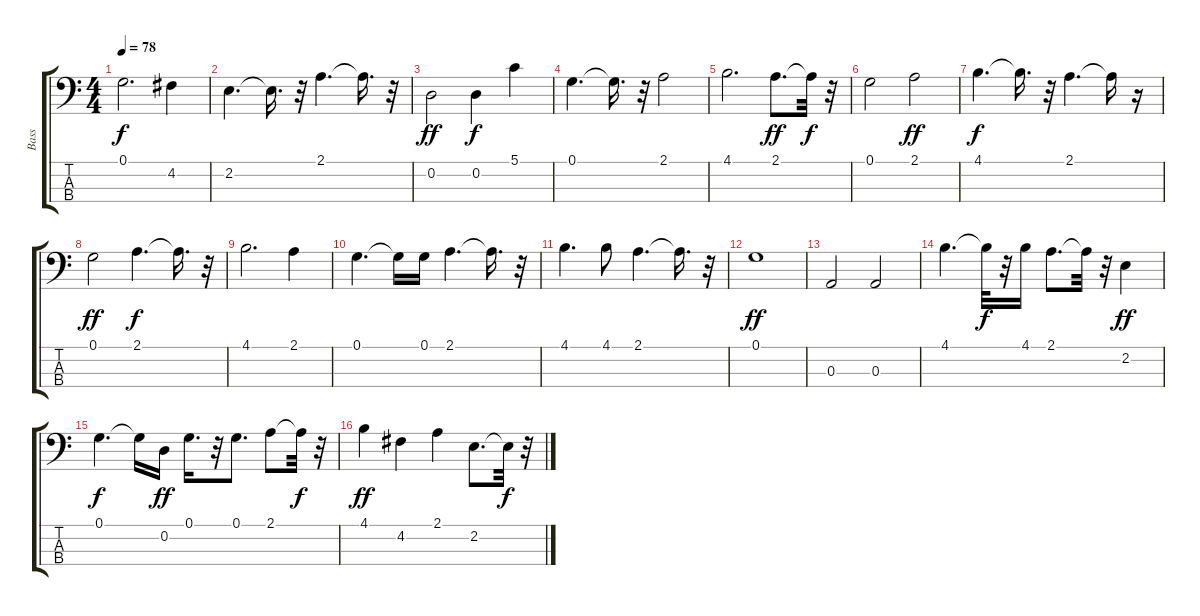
\track ("Bass    " "Bass    ") {instrument fretlessbass}
\staff {score tabs}
\tuning (G2 D2 A1 E1) {hide}
\ts (4 4)
\tempo 78
\clef f4
\ks c
0.1.2{d dy f} 4.2.4 |
2.2.4{d} 2.2{t}.16{d} r.32 2.1.4{d} 2.1{t}.16{d} r.32 |
0.2.2{dy ff} 0.2.4{dy f} 5.1.4 |
0.1.4{d} 0.1{t}.16{d} r.32 2.1.2 |
4.1.2{d} 2.1.8{d dy ff} 2.1{t}.32{dy f} r.32 |
0.1.2 2.1.2{dy ff} |
4.1.4{d dy f} 4.1{t}.16{d} r.32 2.1.4{d} 2.1{t}.16 r.16 |
0.1.2{dy ff} 2.1.4{d dy f} 2.1{t}.16{d} r.32 |
4.1.2{d} 2.1.4 |
0.1.4{d} 0.1{t}.16 0.1.16 2.1.4{d} 2.1{t}.16{d} r.32 |
4.1.4{d} 4.1.8 2.1.4{d} 2.1{t}.16{d} r.32 |
0.1.1{dy ff} |
0.3.2 0.3.2 |
4.1.4{d} 4.1{t}.32{dy f} r.32 4.1.16 2.1.8{d} 2.1{t}.32 r.32 2.2.4{dy ff} |
0.1.4{d dy f} 0.1{t}.16 0.2.16{dy ff} 0.1.16{d} r.32 0.1.8{d} 2.1.8 2.1{t}.32{dy f} r.32 |
4.1.4{dy ff} 4.2.4 2.1.4 2.2.8{d} 2.2{t}.32{dy f} r.32
